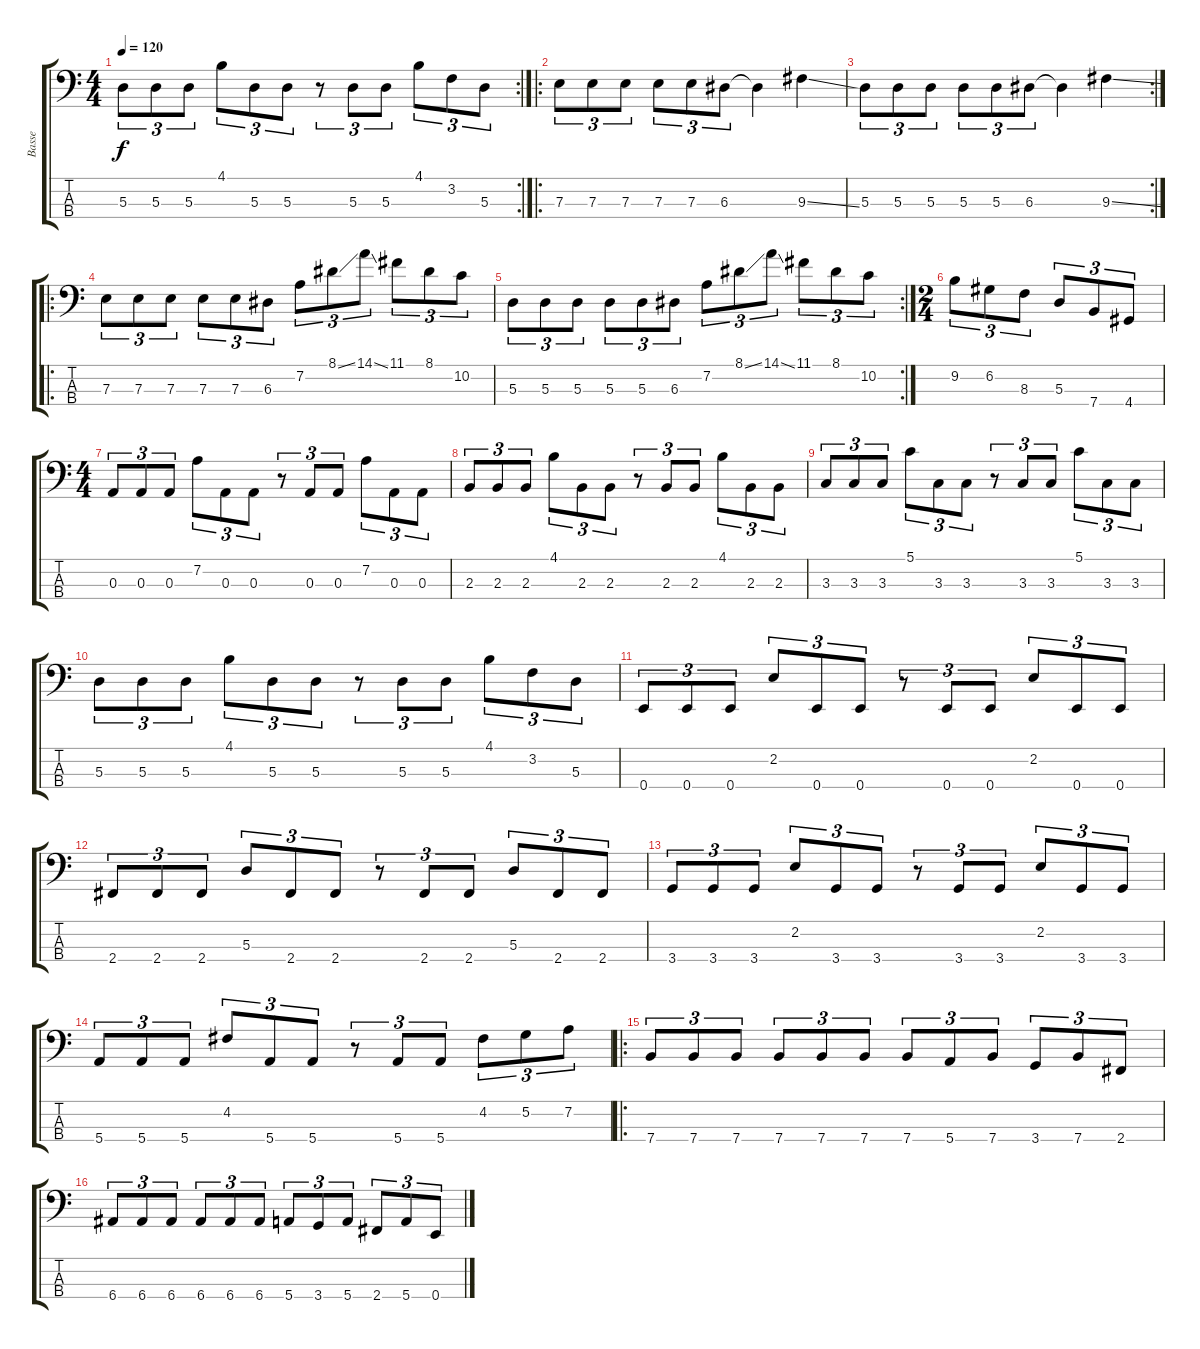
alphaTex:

\track ("Basse" "Basse") {instrument electricbassfinger}
\staff {score tabs}
\tuning (G2 D2 A1 E1) {hide}
\rc 2
\ts (4 4)
\tempo 120
\clef f4
\ks c
5.3.8{tu (3 2) dy f} 5.3.8{tu (3 2)} 5.3.8{tu (3 2)} 4.1.8{tu (3 2)} 5.3.8{tu (3 2)} 5.3.8{tu (3 2)} r.8{tu (3 2)} 5.3.8{tu (3 2)} 5.3.8{tu (3 2)} 4.1.8{tu (3 2)} 3.2.8{tu (3 2)} 5.3.8{tu (3 2)} |
\ro
7.3.8{tu (3 2)} 7.3.8{tu (3 2)} 7.3.8{tu (3 2)} 7.3.8{tu (3 2)} 7.3.8{tu (3 2)} 6.3.8{tu (3 2)} 6.3{t}.4 9.3{ss}.4 |
\rc 2
5.3.8{tu (3 2)} 5.3.8{tu (3 2)} 5.3.8{tu (3 2)} 5.3.8{tu (3 2)} 5.3.8{tu (3 2)} 6.3.8{tu (3 2)} 6.3{t}.4 9.3{ss}.4 |
\ro
7.3.8{tu (3 2)} 7.3.8{tu (3 2)} 7.3.8{tu (3 2)} 7.3.8{tu (3 2)} 7.3.8{tu (3 2)} 6.3.8{tu (3 2)} 7.2.8{tu (3 2)} 8.1{ss}.8{tu (3 2)} 14.1{ss}.8{tu (3 2)} 11.1.8{tu (3 2)} 8.1.8{tu (3 2)} 10.2.8{tu (3 2)} |
\rc 2
5.3.8{tu (3 2)} 5.3.8{tu (3 2)} 5.3.8{tu (3 2)} 5.3.8{tu (3 2)} 5.3.8{tu (3 2)} 6.3.8{tu (3 2)} 7.2.8{tu (3 2)} 8.1{ss}.8{tu (3 2)} 14.1{ss}.8{tu (3 2)} 11.1.8{tu (3 2)} 8.1.8{tu (3 2)} 10.2.8{tu (3 2)} |
\ts (2 4)
9.2.8{tu (3 2)} 6.2.8{tu (3 2)} 8.3.8{tu (3 2)} 5.3.8{tu (3 2)} 7.4.8{tu (3 2)} 4.4.8{tu (3 2)} |
\ts (4 4)
0.3.8{tu (3 2)} 0.3.8{tu (3 2)} 0.3.8{tu (3 2)} 7.2.8{tu (3 2)} 0.3.8{tu (3 2)} 0.3.8{tu (3 2)} r.8{tu (3 2)} 0.3.8{tu (3 2)} 0.3.8{tu (3 2)} 7.2.8{tu (3 2)} 0.3.8{tu (3 2)} 0.3.8{tu (3 2)} |
2.3.8{tu (3 2)} 2.3.8{tu (3 2)} 2.3.8{tu (3 2)} 4.1.8{tu (3 2)} 2.3.8{tu (3 2)} 2.3.8{tu (3 2)} r.8{tu (3 2)} 2.3.8{tu (3 2)} 2.3.8{tu (3 2)} 4.1.8{tu (3 2)} 2.3.8{tu (3 2)} 2.3.8{tu (3 2)} |
3.3.8{tu (3 2)} 3.3.8{tu (3 2)} 3.3.8{tu (3 2)} 5.1.8{tu (3 2)} 3.3.8{tu (3 2)} 3.3.8{tu (3 2)} r.8{tu (3 2)} 3.3.8{tu (3 2)} 3.3.8{tu (3 2)} 5.1.8{tu (3 2)} 3.3.8{tu (3 2)} 3.3.8{tu (3 2)} |
5.3.8{tu (3 2)} 5.3.8{tu (3 2)} 5.3.8{tu (3 2)} 4.1.8{tu (3 2)} 5.3.8{tu (3 2)} 5.3.8{tu (3 2)} r.8{tu (3 2)} 5.3.8{tu (3 2)} 5.3.8{tu (3 2)} 4.1.8{tu (3 2)} 3.2.8{tu (3 2)} 5.3.8{tu (3 2)} |
0.4.8{tu (3 2)} 0.4.8{tu (3 2)} 0.4.8{tu (3 2)} 2.2.8{tu (3 2)} 0.4.8{tu (3 2)} 0.4.8{tu (3 2)} r.8{tu (3 2)} 0.4.8{tu (3 2)} 0.4.8{tu (3 2)} 2.2.8{tu (3 2)} 0.4.8{tu (3 2)} 0.4.8{tu (3 2)} |
2.4.8{tu (3 2)} 2.4.8{tu (3 2)} 2.4.8{tu (3 2)} 5.3.8{tu (3 2)} 2.4.8{tu (3 2)} 2.4.8{tu (3 2)} r.8{tu (3 2)} 2.4.8{tu (3 2)} 2.4.8{tu (3 2)} 5.3.8{tu (3 2)} 2.4.8{tu (3 2)} 2.4.8{tu (3 2)} |
3.4.8{tu (3 2)} 3.4.8{tu (3 2)} 3.4.8{tu (3 2)} 2.2.8{tu (3 2)} 3.4.8{tu (3 2)} 3.4.8{tu (3 2)} r.8{tu (3 2)} 3.4.8{tu (3 2)} 3.4.8{tu (3 2)} 2.2.8{tu (3 2)} 3.4.8{tu (3 2)} 3.4.8{tu (3 2)} |
5.4.8{tu (3 2)} 5.4.8{tu (3 2)} 5.4.8{tu (3 2)} 4.2.8{tu (3 2)} 5.4.8{tu (3 2)} 5.4.8{tu (3 2)} r.8{tu (3 2)} 5.4.8{tu (3 2)} 5.4.8{tu (3 2)} 4.2.8{tu (3 2)} 5.2.8{tu (3 2)} 7.2.8{tu (3 2)} |
\ro
7.4.8{tu (3 2)} 7.4.8{tu (3 2)} 7.4.8{tu (3 2)} 7.4.8{tu (3 2)} 7.4.8{tu (3 2)} 7.4.8{tu (3 2)} 7.4.8{tu (3 2)} 5.4.8{tu (3 2)} 7.4.8{tu (3 2)} 3.4.8{tu (3 2)} 7.4.8{tu (3 2)} 2.4.8{tu (3 2)} |
6.4.8{tu (3 2)} 6.4.8{tu (3 2)} 6.4.8{tu (3 2)} 6.4.8{tu (3 2)} 6.4.8{tu (3 2)} 6.4.8{tu (3 2)} 5.4.8{tu (3 2)} 3.4.8{tu (3 2)} 5.4.8{tu (3 2)} 2.4.8{tu (3 2)} 5.4.8{tu (3 2)} 0.4.8{tu (3 2)}
